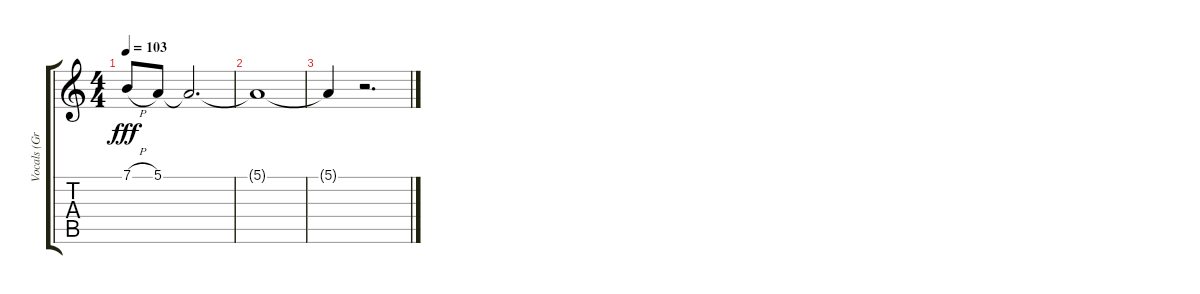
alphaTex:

\track ("Vocals (Grace Slick)" "Vocals (Gr") {instrument flute}
\staff {score tabs}
\tuning (E4 B3 G3 D3 A2 E2) {hide}
\ts (4 4)
\tempo 103
\clef g2
\ks c
7.1{h}.8{dy fff} 5.1.8 5.1{t}.2{d} |
5.1{t}.1 |
5.1{t}.4 r.2{d}
